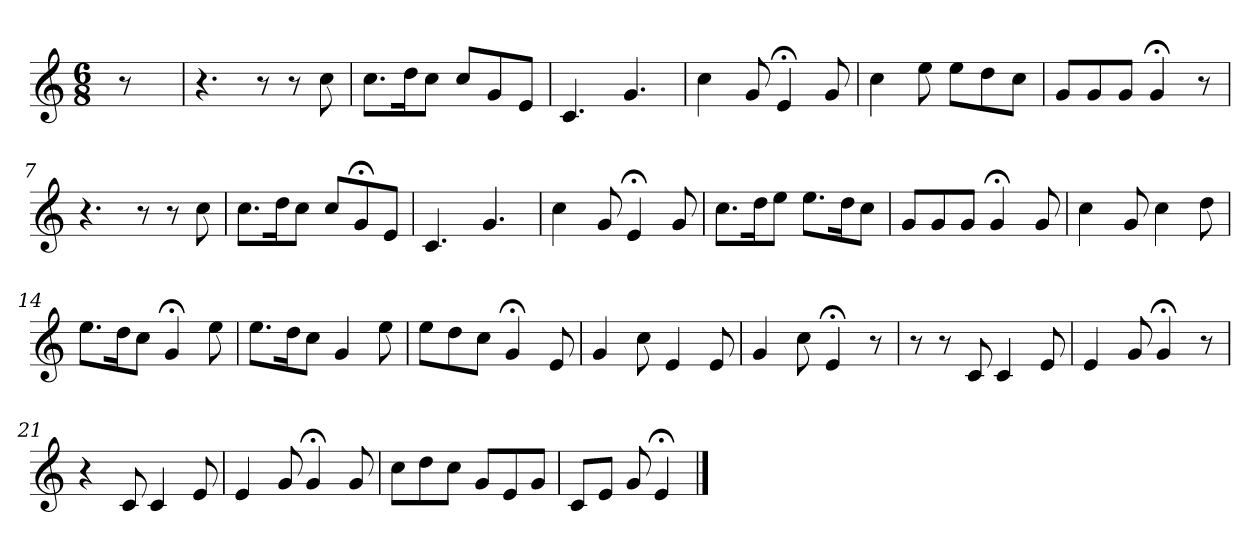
**kern
*part1
*staff1
*k[]
*C:
*M6/8
*MM120
=
8r
=1
4.r
8r
8r
8cc
=2
8.ccL
16ddK
8ccJ
8ccL
8g
8eJ
=3
4.c
4.g
=4
4cc
8g
4e;<
8g
=5
4cc
8ee
8eeL
8dd
8ccJ
=6
8gL
8g
8gJ
4g;<
8r
=7
4.r
8r
8r
8cc
=8
8.ccL
16ddK
8ccJ
8ccL
8g;<
8eJ
=9
4.c
4.g
=10
4cc
8g
4e;<
8g
=11
8.ccL
16ddK
8eeJ
8.eeL
16ddK
8ccJ
=12
8gL
8g
8gJ
4g;<
8g
=13
4cc
8g
4cc
8dd
=14
8.eeL
16ddK
8ccJ
4g;<
8ee
=15
8.eeL
16ddK
8ccJ
4g
8ee
=16
8eeL
8dd
8ccJ
4g;<
8e
=17
4g
8cc
4e
8e
=18
4g
8cc
4e;<
8r
=19
8r
8r
8c
4c
8e
=20
4e
8g
4g;<
8r
=21
4r
8c
4c
8e
=22
4e
8g
4g;<
8g
=23
8ccL
8dd
8ccJ
8gL
8e
8gJ
=24
8cL
8eJ
8g
4e;<
==
*-
